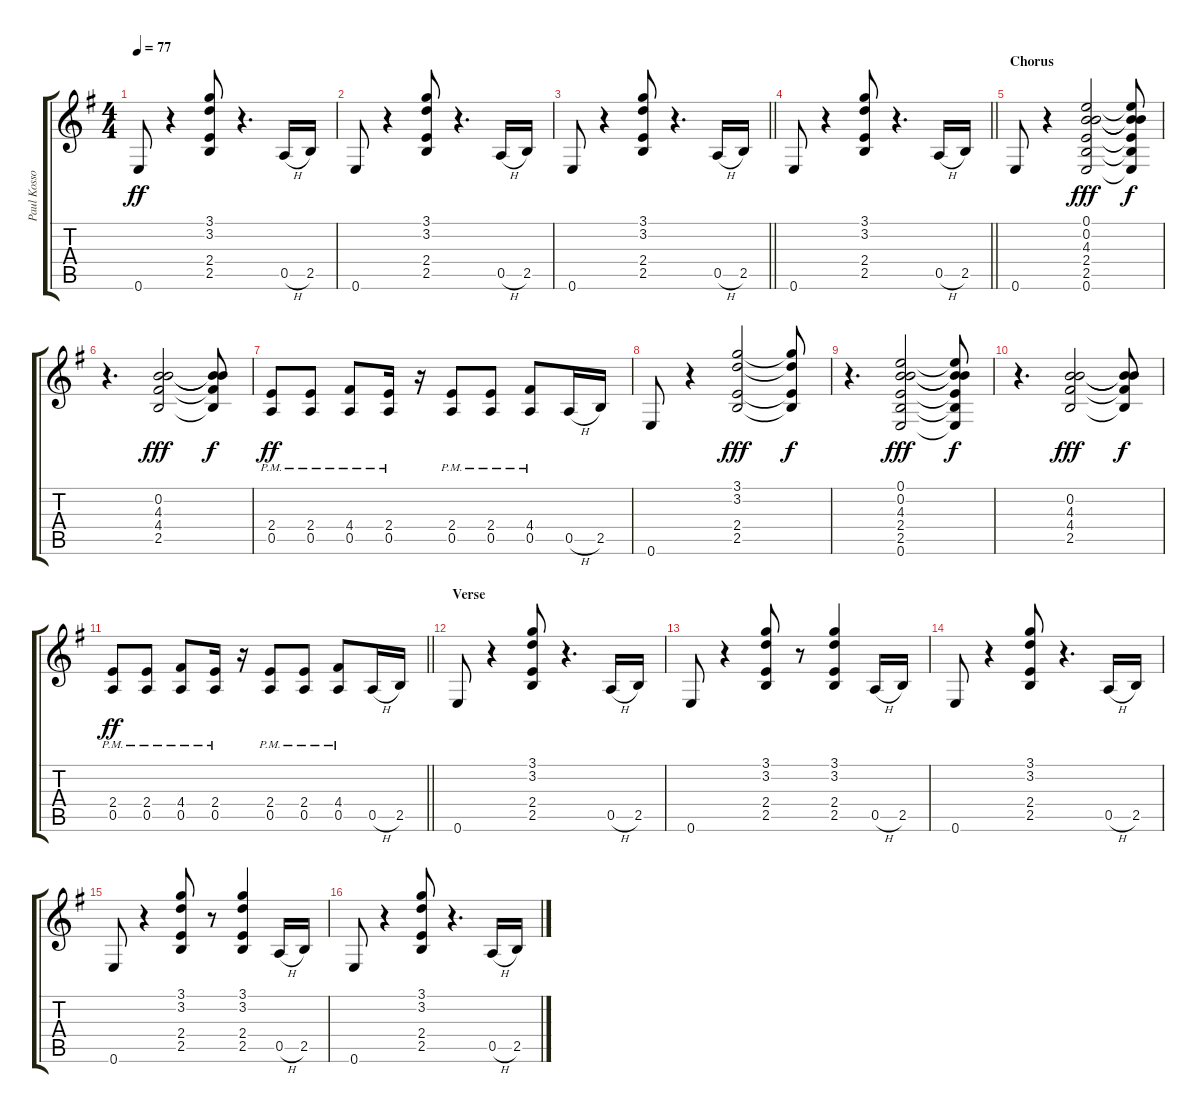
\track ("Paul Kossoff" "Paul Kosso") {instrument overdrivenguitar}
\staff {score tabs}
\tuning (E4 B3 G3 D3 A2 E2) {hide}
\ts (4 4)
\tempo 77
\clef g2
\ks g
0.6.8{dy ff} r.4 (3.1 3.2 2.4 2.5).8 r.4{d} 0.5{h}.16 2.5.16 |
0.6.8 r.4 (3.1 3.2 2.4 2.5).8 r.4{d} 0.5{h}.16 2.5.16 |
\barLineRight lightlight
0.6.8 r.4 (3.1 3.2 2.4 2.5).8 r.4{d} 0.5{h}.16 2.5.16 |
\barLineRight lightlight
0.6.8 r.4 (3.1 3.2 2.4 2.5).8 r.4{d} 0.5{h}.16 2.5.16 |
\section ("" "Chorus")
0.6.8 r.4 (0.1 0.2 4.3 2.4 2.5 0.6).2{dy fff} (0.1{t} 0.2{t} 4.3{t} 2.4{t} 2.5{t} 0.6{t}).8{dy f} |
r.4{d} (0.2 4.3 4.4 2.5).2{dy fff} (0.2{t} 4.3{t} 4.4{t} 2.5{t}).8{dy f} |
(2.4{pm} 0.5{pm}).8{dy ff} (2.4{pm} 0.5{pm}).8 (4.4{pm} 0.5{pm}).8 (2.4{pm} 0.5{pm}).16 r.16 (2.4{pm} 0.5{pm}).8 (2.4{pm} 0.5{pm}).8 (4.4{pm} 0.5{pm}).8 0.5{h}.16 2.5.16 |
0.6.8 r.4 (3.1 3.2 2.4 2.5).2{dy fff} (3.1{t} 3.2{t} 2.4{t} 2.5{t}).8{dy f} |
r.4{d} (0.1 0.2 4.3 2.4 2.5 0.6).2{dy fff} (0.1{t} 0.2{t} 4.3{t} 2.4{t} 2.5{t} 0.6{t}).8{dy f} |
r.4{d} (0.2 4.3 4.4 2.5).2{dy fff} (0.2{t} 4.3{t} 4.4{t} 2.5{t}).8{dy f} |
\barLineRight lightlight
(2.4{pm} 0.5{pm}).8{dy ff} (2.4{pm} 0.5{pm}).8 (4.4{pm} 0.5{pm}).8 (2.4{pm} 0.5{pm}).16 r.16 (2.4{pm} 0.5{pm}).8 (2.4{pm} 0.5{pm}).8 (4.4{pm} 0.5{pm}).8 0.5{h}.16 2.5.16 |
\section ("" "Verse")
0.6.8 r.4 (3.1 3.2 2.4 2.5).8 r.4{d} 0.5{h}.16 2.5.16 |
0.6.8 r.4 (3.1 3.2 2.4 2.5).8 r.8 (3.1 3.2 2.4 2.5).4 0.5{h}.16 2.5.16 |
0.6.8 r.4 (3.1 3.2 2.4 2.5).8 r.4{d} 0.5{h}.16 2.5.16 |
0.6.8 r.4 (3.1 3.2 2.4 2.5).8 r.8 (3.1 3.2 2.4 2.5).4 0.5{h}.16 2.5.16 |
0.6.8 r.4 (3.1 3.2 2.4 2.5).8 r.4{d} 0.5{h}.16 2.5.16
